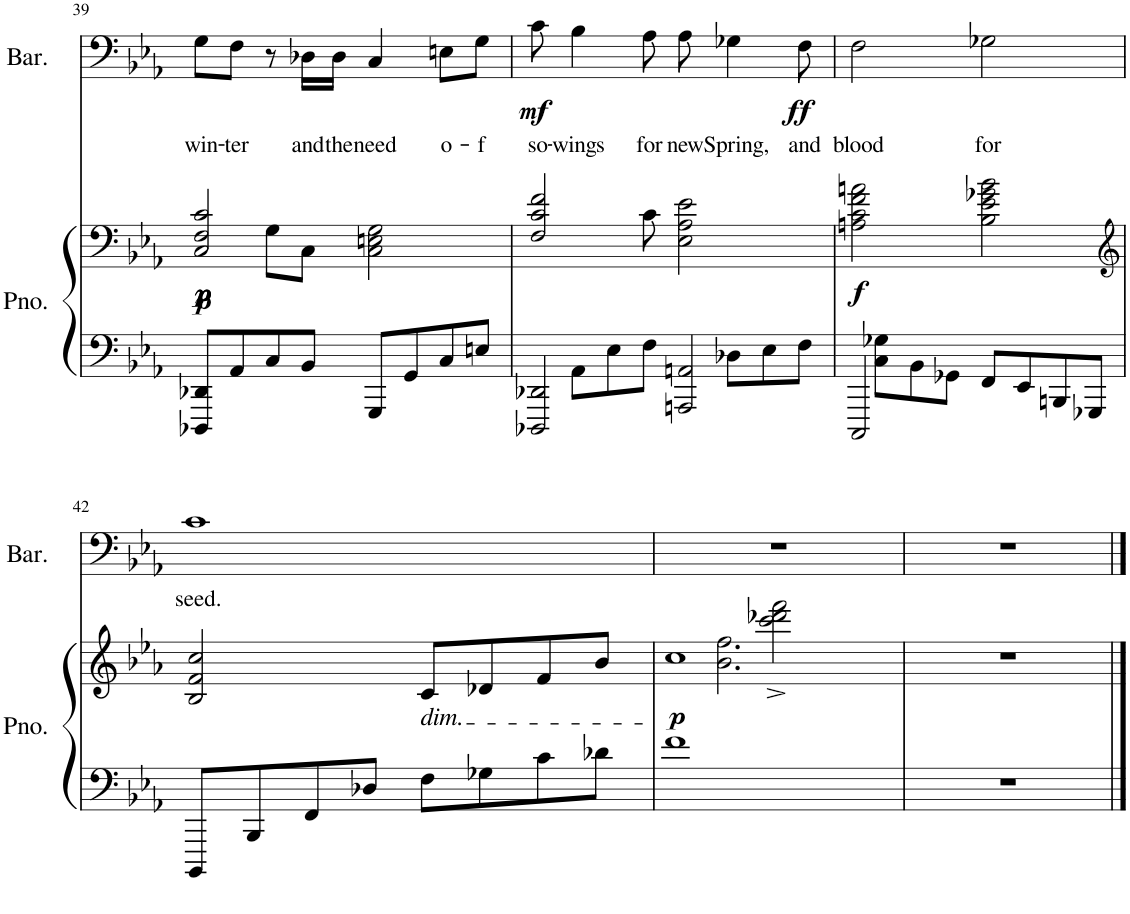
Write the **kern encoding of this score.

**kern	**kern	**dynam	**kern	**text	**dynam
*part2	*part2	*part2	*part1	*part1	*part1
*staff3	*staff2	*staff2/3	*staff1	*staff1	*staff1
*I"Piano	*	*	*I"Baritone	*	*
*I'Pno.	*	*	*I'Bar.	*	*
!!LO:PB:g=z
*clefF4	*clefF4	*	*clefF4	*	*
*k[b-e-a-]	*k[b-e-a-]	*	*k[b-e-a-]	*	*
*M4/4	*M4/4	*	*M4/4	*	*
=39	=39	=39	=39	=39	=39
*	*^	*	*	*	*
!	!	!	!LO:DY:b	!	!LO:LY:b	!
!	!	!	!LO:DY:n=1:b	!	!	!
!	!	!	!LO:DY:n=2:b	!	!	!
!	!	!	!LO:DY:n=3:b	!	!	!
8DDD-X/ 8DD-X/L	2C/ 2F/ 2c/	4ryy	p p p p	8G\L	win-	.
!	!	!	!	!	!LO:LY:b	!
8AA-/	.	.	.	8F\J	-ter	.
8C/	.	8G\L	.	8r	.	.
!	!	!	!	!	!LO:LY:b	!
8BB-/J	.	8C\J	.	16D-X\LL	and	.
!	!	!	!	!	!LO:LY:b	!
.	.	.	.	16D-\JJ	the	.
!	!	!	!	!	!LO:LY:b	!
8GGG/L	2C\ 2En\ 2G\	2ryy	.	4C/	need	.
8GG/	.	.	.	.	.	.
!	!	!	!	!	!LO:LY:b	!
8C/	.	.	.	8En\L	o-	.
!	!	!	!	!	!LO:LY:b	!
8En/J	.	.	.	8G\J	-f	.
=40	=40	=40	=40	=40	=40	=40
*^	*	*	*	*	*	*
!	!	!	!	!	!	!LO:LY:b	!LO:DY:b
2DDD-X/ 2DD-X/	8ryy	2F/ 2c/ 2f/	4.ryy	.	8c\	so-	mf
!	!	!	!	!	!	!LO:LY:b	!
.	8AA-\L	.	.	.	4B-\	-wings	.
.	8E-\	.	.	.	.	.	.
!	!	!	!	!	!	!LO:LY:b	!
.	8F\J	.	8c\	.	8A-\	for	.
!	!	!	!	!	!	!LO:LY:b	!
2AAAn/ 2AAn/	8ryy	2E-\ 2A-\ 2e-\	2ryy	.	8A-\	new	.
!	!	!	!	!	!	!LO:LY:b	!
.	8D-X\L	.	.	.	4G-X\	Spring,	.
.	8E-\	.	.	.	.	.	.
!	!	!	!	!	!	!LO:LY:b	!LO:DY:b
.	8F\J	.	.	.	8F\	and	ff
*	*	*v	*v	*	*	*	*
=41	=41	=41	=41	=41	=41	=41
!	!	!	!LO:DY:b	!	!LO:LY:b	!
2CCC/	8ryy	2An\ 2c\ 2f\ 2an\	f	2F\	blood	.
.	8C\ 8G-X\L	.	.	.	.	.
.	8BB-\	.	.	.	.	.
.	8GG-X\J	.	.	.	.	.
!	!	!	!	!	!LO:LY:b	!
8FF/L	2ryy	2B-\ 2e-\ 2g-X\ 2b-\	.	2G-X\	for	.
8EE-/	.	.	.	.	.	.
8BBBn/	.	.	.	.	.	.
8GGG-X/J	.	.	.	.	.	.
*v	*v	*	*	*	*	*
!!LO:LB:g=z
=42	=42	=42	=42	=42	=42
*	*clefG2	*	*	*	*
!	!	!	!	!LO:LY:b	!
8BBBB-/L	2B-/ 2f/ 2cc/	.	1c	seed.	.
8BBB-/	.	.	.	.	.
8FF/	.	.	.	.	.
8D-X/J	.	.	.	.	.
!	!LO:TX:b:i:t=dim.	!	!	!	!
8F\L	8c/L	.	.	.	.
8G-X\	8d-X/	.	.	.	.
8c\	8f/	.	.	.	.
8d-X\J	8b-/J	.	.	.	.
=43	=43	=43	=43	=43	=43
*	*^	*	*	*	*
*	*	*^	*	*	*	*
!	!	!	!	!LO:DY:b	!	!	!
1f	1cc	4ryy	2ryy	p	1r	.	.
.	.	2.b-\ 2.ff\	.	.	.	.	.
.	.	.	2ccc\^ 2ddd-X\^ 2fff\^	.	.	.	.
*	*v	*v	*v	*	*	*	*
=44	=44	=44	=44	=44	=44
1r	1r	.	1r	.	.
==	==	==	==	==	==
*-	*-	*-	*-	*-	*-
